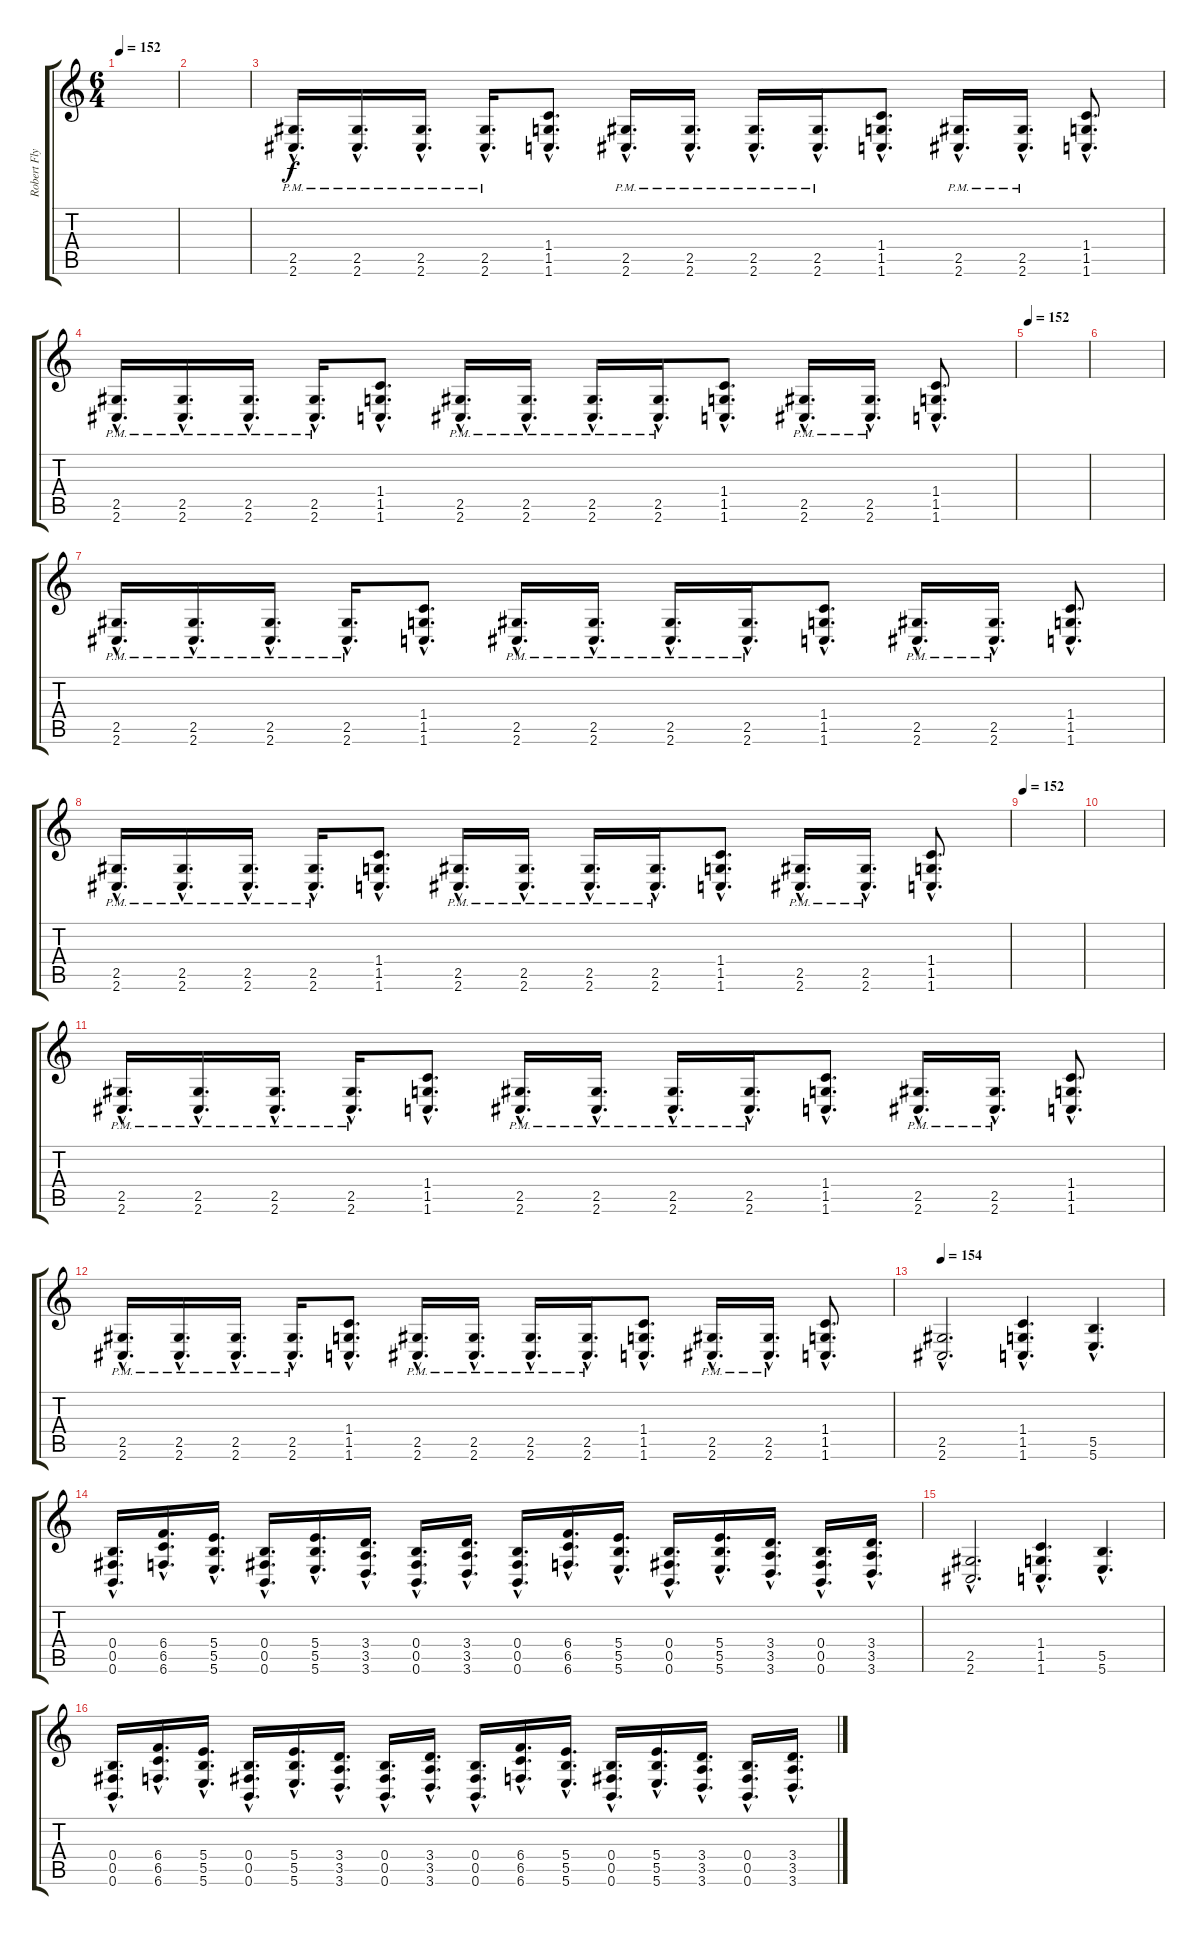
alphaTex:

\track ("Robert Flynn" "Robert Fly") {instrument distortionguitar}
\staff {score tabs}
\tuning (Db4 Ab3 E3 B2 Gb2 B1) {hide}
\ts (6 4)
\tempo 152
\clef g2
\ks c
|
|
(2.5{hac pm} 2.6{hac pm}).16{d} (2.5{hac pm} 2.6{hac pm}).16{d} (2.5{hac pm} 2.6{hac pm}).16{d} (2.5{hac pm} 2.6{hac pm}).16{d} (1.4{hac} 1.5{hac} 1.6{hac}).8{d} (2.5{hac pm} 2.6{hac pm}).16{d} (2.5{hac pm} 2.6{hac pm}).16{d} (2.5{hac pm} 2.6{hac pm}).16{d} (2.5{hac pm} 2.6{hac pm}).16{d} (1.4{hac} 1.5{hac} 1.6{hac}).8{d} (2.5{hac pm} 2.6{hac pm}).16{d} (2.5{hac pm} 2.6{hac pm}).16{d} (1.4{hac} 1.5{hac} 1.6{hac}).8{d} |
(2.5{hac pm} 2.6{hac pm}).16{d} (2.5{hac pm} 2.6{hac pm}).16{d} (2.5{hac pm} 2.6{hac pm}).16{d} (2.5{hac pm} 2.6{hac pm}).16{d} (1.4{hac} 1.5{hac} 1.6{hac}).8{d} (2.5{hac pm} 2.6{hac pm}).16{d} (2.5{hac pm} 2.6{hac pm}).16{d} (2.5{hac pm} 2.6{hac pm}).16{d} (2.5{hac pm} 2.6{hac pm}).16{d} (1.4{hac} 1.5{hac} 1.6{hac}).8{d} (2.5{hac pm} 2.6{hac pm}).16{d} (2.5{hac pm} 2.6{hac pm}).16{d} (1.4{hac} 1.5{hac} 1.6{hac}).8{d} |
\tempo 152
|
|
(2.5{hac pm} 2.6{hac pm}).16{d} (2.5{hac pm} 2.6{hac pm}).16{d} (2.5{hac pm} 2.6{hac pm}).16{d} (2.5{hac pm} 2.6{hac pm}).16{d} (1.4{hac} 1.5{hac} 1.6{hac}).8{d} (2.5{hac pm} 2.6{hac pm}).16{d} (2.5{hac pm} 2.6{hac pm}).16{d} (2.5{hac pm} 2.6{hac pm}).16{d} (2.5{hac pm} 2.6{hac pm}).16{d} (1.4{hac} 1.5{hac} 1.6{hac}).8{d} (2.5{hac pm} 2.6{hac pm}).16{d} (2.5{hac pm} 2.6{hac pm}).16{d} (1.4{hac} 1.5{hac} 1.6{hac}).8{d} |
(2.5{hac pm} 2.6{hac pm}).16{d} (2.5{hac pm} 2.6{hac pm}).16{d} (2.5{hac pm} 2.6{hac pm}).16{d} (2.5{hac pm} 2.6{hac pm}).16{d} (1.4{hac} 1.5{hac} 1.6{hac}).8{d} (2.5{hac pm} 2.6{hac pm}).16{d} (2.5{hac pm} 2.6{hac pm}).16{d} (2.5{hac pm} 2.6{hac pm}).16{d} (2.5{hac pm} 2.6{hac pm}).16{d} (1.4{hac} 1.5{hac} 1.6{hac}).8{d} (2.5{hac pm} 2.6{hac pm}).16{d} (2.5{hac pm} 2.6{hac pm}).16{d} (1.4{hac} 1.5{hac} 1.6{hac}).8{d} |
\tempo 156
\tempo 152
|
|
(2.5{hac pm} 2.6{hac pm}).16{d} (2.5{hac pm} 2.6{hac pm}).16{d} (2.5{hac pm} 2.6{hac pm}).16{d} (2.5{hac pm} 2.6{hac pm}).16{d} (1.4{hac} 1.5{hac} 1.6{hac}).8{d} (2.5{hac pm} 2.6{hac pm}).16{d} (2.5{hac pm} 2.6{hac pm}).16{d} (2.5{hac pm} 2.6{hac pm}).16{d} (2.5{hac pm} 2.6{hac pm}).16{d} (1.4{hac} 1.5{hac} 1.6{hac}).8{d} (2.5{hac pm} 2.6{hac pm}).16{d} (2.5{hac pm} 2.6{hac pm}).16{d} (1.4{hac} 1.5{hac} 1.6{hac}).8{d} |
(2.5{hac pm} 2.6{hac pm}).16{d} (2.5{hac pm} 2.6{hac pm}).16{d} (2.5{hac pm} 2.6{hac pm}).16{d} (2.5{hac pm} 2.6{hac pm}).16{d} (1.4{hac} 1.5{hac} 1.6{hac}).8{d} (2.5{hac pm} 2.6{hac pm}).16{d} (2.5{hac pm} 2.6{hac pm}).16{d} (2.5{hac pm} 2.6{hac pm}).16{d} (2.5{hac pm} 2.6{hac pm}).16{d} (1.4{hac} 1.5{hac} 1.6{hac}).8{d} (2.5{hac pm} 2.6{hac pm}).16{d} (2.5{hac pm} 2.6{hac pm}).16{d} (1.4{hac} 1.5{hac} 1.6{hac}).8{d} |
\tempo 154
(2.5{hac} 2.6{hac}).2{d} (1.4{hac} 1.5{hac} 1.6{hac}).4{d} (5.5{hac} 5.6{hac}).4{d} |
(0.4{hac} 0.5{hac} 0.6{hac}).16{d} (6.4{hac} 6.5{hac} 6.6{hac}).16{d} (5.4{hac} 5.5{hac} 5.6{hac}).16{d} (0.4{hac} 0.5{hac} 0.6{hac}).16{d} (5.4{hac} 5.5{hac} 5.6{hac}).16{d} (3.4{hac} 3.5{hac} 3.6{hac}).16{d} (0.4{hac} 0.5{hac} 0.6{hac}).16{d} (3.4{hac} 3.5{hac} 3.6{hac}).16{d} (0.4{hac} 0.5{hac} 0.6{hac}).16{d} (6.4{hac} 6.5{hac} 6.6{hac}).16{d} (5.4{hac} 5.5{hac} 5.6{hac}).16{d} (0.4{hac} 0.5{hac} 0.6{hac}).16{d} (5.4{hac} 5.5{hac} 5.6{hac}).16{d} (3.4{hac} 3.5{hac} 3.6{hac}).16{d} (0.4{hac} 0.5{hac} 0.6{hac}).16{d} (3.4{hac} 3.5{hac} 3.6{hac}).16{d} |
(2.5{hac} 2.6{hac}).2{d} (1.4{hac} 1.5{hac} 1.6{hac}).4{d} (5.5{hac} 5.6{hac}).4{d} |
(0.4{hac} 0.5{hac} 0.6{hac}).16{d} (6.4{hac} 6.5{hac} 6.6{hac}).16{d} (5.4{hac} 5.5{hac} 5.6{hac}).16{d} (0.4{hac} 0.5{hac} 0.6{hac}).16{d} (5.4{hac} 5.5{hac} 5.6{hac}).16{d} (3.4{hac} 3.5{hac} 3.6{hac}).16{d} (0.4{hac} 0.5{hac} 0.6{hac}).16{d} (3.4{hac} 3.5{hac} 3.6{hac}).16{d} (0.4{hac} 0.5{hac} 0.6{hac}).16{d} (6.4{hac} 6.5{hac} 6.6{hac}).16{d} (5.4{hac} 5.5{hac} 5.6{hac}).16{d} (0.4{hac} 0.5{hac} 0.6{hac}).16{d} (5.4{hac} 5.5{hac} 5.6{hac}).16{d} (3.4{hac} 3.5{hac} 3.6{hac}).16{d} (0.4{hac} 0.5{hac} 0.6{hac}).16{d} (3.4{hac} 3.5{hac} 3.6{hac}).16{d}
